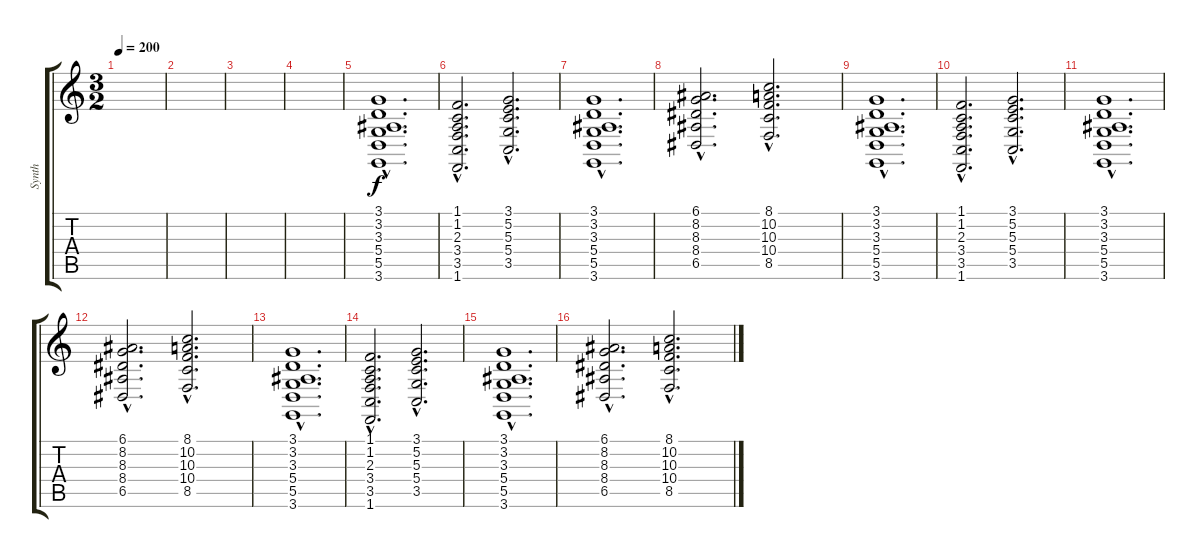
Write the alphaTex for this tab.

\track ("Synth" "Synth") {instrument pad2warm}
\staff {score tabs}
\tuning (E4 B3 G3 D3 A2 E2) {hide}
\ts (3 2)
\tempo 200
\clef g2
\ks c
|
|
|
|
(3.1{hac} 3.2{hac} 3.3{hac} 5.4{hac} 5.5{hac} 3.6{hac}).1{d} |
(1.1{hac} 1.2{hac} 2.3{hac} 3.4{hac} 3.5{hac} 1.6{hac}).2{d} (3.1{hac} 5.2{hac} 5.3{hac} 5.4{hac} 3.5{hac}).2{d} |
(3.1{hac} 3.2{hac} 3.3{hac} 5.4{hac} 5.5{hac} 3.6{hac}).1{d} |
(6.1{hac} 8.2{hac} 8.3{hac} 8.4{hac} 6.5{hac}).2{d} (8.1{hac} 10.2{hac} 10.3{hac} 10.4{hac} 8.5{hac}).2{d} |
(3.1{hac} 3.2{hac} 3.3{hac} 5.4{hac} 5.5{hac} 3.6{hac}).1{d} |
(1.1{hac} 1.2{hac} 2.3{hac} 3.4{hac} 3.5{hac} 1.6{hac}).2{d} (3.1{hac} 5.2{hac} 5.3{hac} 5.4{hac} 3.5{hac}).2{d} |
(3.1{hac} 3.2{hac} 3.3{hac} 5.4{hac} 5.5{hac} 3.6{hac}).1{d} |
(6.1{hac} 8.2{hac} 8.3{hac} 8.4{hac} 6.5{hac}).2{d} (8.1{hac} 10.2{hac} 10.3{hac} 10.4{hac} 8.5{hac}).2{d} |
(3.1{hac} 3.2{hac} 3.3{hac} 5.4{hac} 5.5{hac} 3.6{hac}).1{d} |
(1.1{hac} 1.2{hac} 2.3{hac} 3.4{hac} 3.5{hac} 1.6{hac}).2{d} (3.1{hac} 5.2{hac} 5.3{hac} 5.4{hac} 3.5{hac}).2{d} |
(3.1{hac} 3.2{hac} 3.3{hac} 5.4{hac} 5.5{hac} 3.6{hac}).1{d} |
(6.1{hac} 8.2{hac} 8.3{hac} 8.4{hac} 6.5{hac}).2{d} (8.1{hac} 10.2{hac} 10.3{hac} 10.4{hac} 8.5{hac}).2{d}
